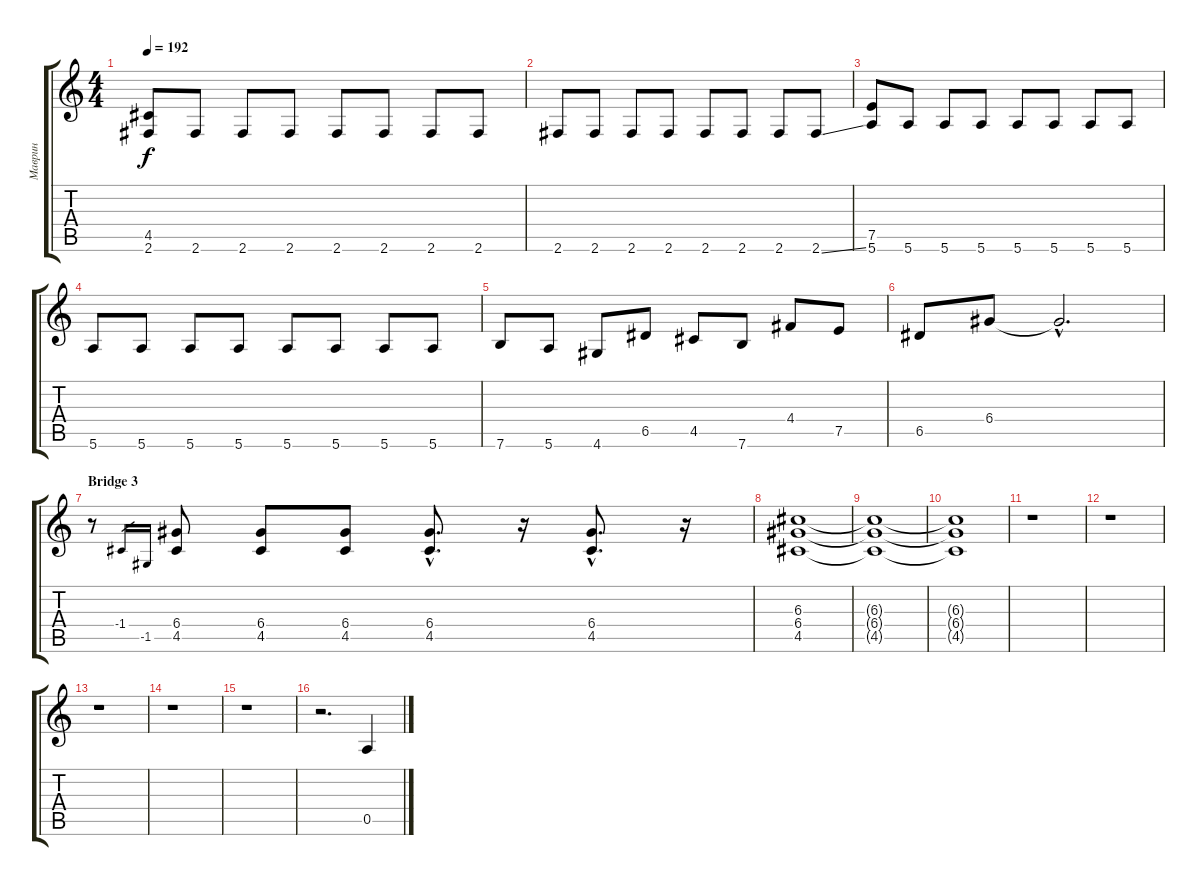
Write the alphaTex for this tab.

\track ("Маврин" "Маврин") {instrument distortionguitar}
\staff {score tabs}
\tuning (E4 B3 G3 D3 A2 E2) {hide}
\ts (4 4)
\tempo 192
\clef g2
\ks c
(4.5 2.6).8{dy f} 2.6.8 2.6.8 2.6.8 2.6.8 2.6.8 2.6.8 2.6.8 |
2.6.8 2.6.8 2.6.8 2.6.8 2.6.8 2.6.8 2.6.8 2.6{ss}.8 |
(7.5 5.6).8 5.6.8 5.6.8 5.6.8 5.6.8 5.6.8 5.6.8 5.6.8 |
5.6.8 5.6.8 5.6.8 5.6.8 5.6.8 5.6.8 5.6.8 5.6.8 |
7.6.8 5.6.8 4.6.8 6.5.8 4.5.8 7.6.8 4.4.8 7.5.8 |
6.5.8 6.4.8 6.4{hac t}.2{d} |
\section ("" "Bridge 3")
r.8 -1.4.16{gr} -1.5.16{gr} (6.4 4.5).8 (6.4 4.5).8 (6.4 4.5).8 (6.4{hac} 4.5{hac}).8{d} r.16 (6.4{hac} 4.5{hac}).8{d} r.16 |
(6.3 6.4 4.5).1 |
(6.3{t} 6.4{t} 4.5{t}).1{volume 0} |
(6.3{t} 6.4{t} 4.5{t}).1 |
r.1 |
r.1 |
r.1 |
r.1 |
r.1 |
r.2{d volume 12} 0.5{ss}.4
